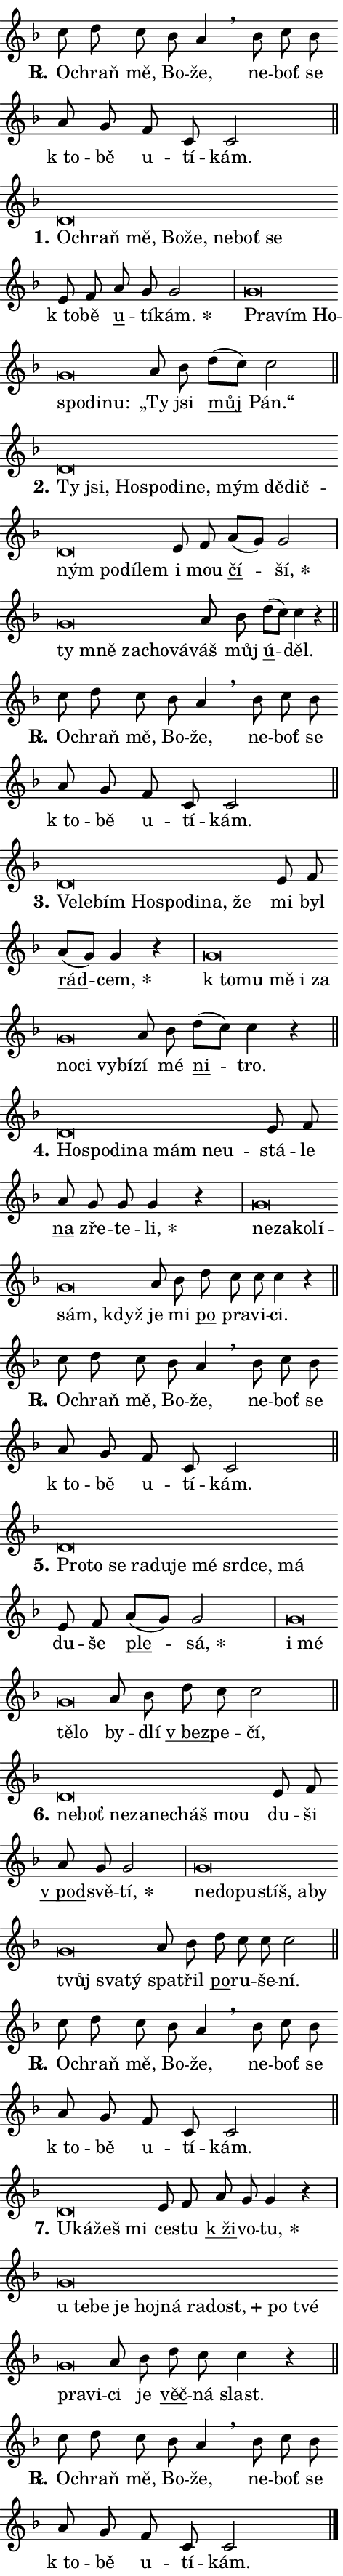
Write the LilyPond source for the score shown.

\version "2.24.0"
\header { tagline = "" }
\paper {
  indent = 0\cm
  top-margin = 0\cm
  right-margin = 0.13\cm % to fit lyric hyphens
  bottom-margin = 0\cm
  left-margin = 0\cm
  paper-width = 8\cm
  page-breaking = #ly:one-page-breaking
  system-system-spacing.basic-distance = #11
  score-system-spacing.basic-distance = #11
  ragged-last = ##f
}


%% Author: Thomas Morley
%% https://lists.gnu.org/archive/html/lilypond-user/2020-05/msg00002.html
#(define (line-position grob)
"Returns position of @var[grob} in current system:
   @code{'start}, if at first time-step
   @code{'end}, if at last time-step
   @code{'middle} otherwise
"
  (let* ((col (ly:item-get-column grob))
         (ln (ly:grob-object col 'left-neighbor))
         (rn (ly:grob-object col 'right-neighbor))
         (col-to-check-left (if (ly:grob? ln) ln col))
         (col-to-check-right (if (ly:grob? rn) rn col))
         (break-dir-left
           (and
             (ly:grob-property col-to-check-left 'non-musical #f)
             (ly:item-break-dir col-to-check-left)))
         (break-dir-right
           (and
             (ly:grob-property col-to-check-right 'non-musical #f)
             (ly:item-break-dir col-to-check-right))))
        (cond ((eqv? 1 break-dir-left) 'start)
              ((eqv? -1 break-dir-right) 'end)
              (else 'middle))))

#(define (tranparent-at-line-position vctor)
  (lambda (grob)
  "Relying on @code{line-position} select the relevant enry from @var{vctor}.
Used to determine transparency,"
    (case (line-position grob)
      ((end) (not (vector-ref vctor 0)))
      ((middle) (not (vector-ref vctor 1)))
      ((start) (not (vector-ref vctor 2))))))

noteHeadBreakVisibility =
#(define-music-function (break-visibility)(vector?)
"Makes @code{NoteHead}s transparent relying on @var{break-visibility}"
#{
  \override NoteHead.transparent =
    #(tranparent-at-line-position break-visibility)
#})

#(define delete-ledgers-for-transparent-note-heads
  (lambda (grob)
    "Reads whether a @code{NoteHead} is transparent.
If so this @code{NoteHead} is removed from @code{'note-heads} from
@var{grob}, which is supposed to be @code{LedgerLineSpanner}.
As a result ledgers are not printed for this @code{NoteHead}"
    (let* ((nhds-array (ly:grob-object grob 'note-heads))
           (nhds-list
             (if (ly:grob-array? nhds-array)
                 (ly:grob-array->list nhds-array)
                 '()))
           ;; Relies on the transparent-property being done before
           ;; Staff.LedgerLineSpanner.after-line-breaking is executed.
           ;; This is fragile ...
           (to-keep
             (remove
               (lambda (nhd)
                 (ly:grob-property nhd 'transparent #f))
               nhds-list)))
      ;; TODO find a better method to iterate over grob-arrays, similiar
      ;; to filter/remove etc for lists
      ;; For now rebuilt from scratch
      (set! (ly:grob-object grob 'note-heads)  '())
      (for-each
        (lambda (nhd)
          (ly:pointer-group-interface::add-grob grob 'note-heads nhd))
        to-keep))))

squashNotes = {
  \override NoteHead.X-extent = #'(-0.2 . 0.2)
  \override NoteHead.Y-extent = #'(-0.75 . 0)
  \override NoteHead.stencil =
    #(lambda (grob)
       (let ((pos (ly:grob-property grob 'staff-position)))
         (begin
           (if (< pos -7) (display "ERROR: Lower brevis then expected\n") (display ""))
           (if (<= pos -6) ly:text-interface::print ly:note-head::print))))
}
unSquashNotes = {
  \revert NoteHead.X-extent
  \revert NoteHead.Y-extent
  \revert NoteHead.stencil
}

hideNotes = \noteHeadBreakVisibility #begin-of-line-visible
unHideNotes = \noteHeadBreakVisibility #all-visible

% work-around for resetting accidentals
% https://lilypond.org/doc/v2.23/Documentation/notation/displaying-rhythms#unmetered-music
cadenzaMeasure = {
  \cadenzaOff
  \partial 1024 s1024
  \cadenzaOn
}

#(define-markup-command (accent layout props text) (markup?)
  "Underline accented syllable"
  (interpret-markup layout props
    #{\markup \override #'(offset . 4.3) \underline { #text }#}))

responsum = \markup \concat {
  "R" \hspace #-1.05 \path #0.1 #'((moveto 0 0.07) (lineto 0.9 0.8)) \hspace #0.05 "."
}

spaceSize = #0.6828661417322834 % exact space size for TeX Gyre Schola

\layout {
  \context {
    \Staff
    \remove "Time_signature_engraver"
    \override LedgerLineSpanner.after-line-breaking = #delete-ledgers-for-transparent-note-heads
  }
  \context {
    \Lyrics {
      \override LyricSpace.minimum-distance = \spaceSize
      \override LyricText.font-name = #"TeX Gyre Schola"
      \override LyricText.font-size = 1
      \override StanzaNumber.font-name = #"TeX Gyre Schola Bold"
      \override StanzaNumber.font-size = 1
    }
  }
  \context {
    \Score 
    \override NoteHead.text =
      #(lambda (grob) 
        (let ((pos (ly:grob-property grob 'staff-position)))
          #{\markup {
            \combine
              \halign #-0.55 \raise #(if (= pos -6) 0 0.5) \override #'(thickness . 2) \draw-line #'(3.2 . 0)
              \musicglyph "noteheads.sM1"
          }#}))
  }
}

% magnetic-lyrics.ily
%
%   written by
%     Jean Abou Samra <jean@abou-samra.fr>
%     Werner Lemberg <wl@gnu.org>
%
%   adapted by
%     Jiri Hon <jiri.hon@gmail.com>
%
% Version 2022-Apr-15

% https://www.mail-archive.com/lilypond-user@gnu.org/msg149350.html

#(define (Left_hyphen_pointer_engraver context)
   "Collect syllable-hyphen-syllable occurrences in lyrics and store
them in properties.  This engraver only looks to the left.  For
example, if the lyrics input is @code{foo -- bar}, it does the
following.

@itemize @bullet
@item
Set the @code{text} property of the @code{LyricHyphen} grob between
@q{foo} and @q{bar} to @code{foo}.

@item
Set the @code{left-hyphen} property of the @code{LyricText} grob with
text @q{foo} to the @code{LyricHyphen} grob between @q{foo} and
@q{bar}.
@end itemize

Use this auxiliary engraver in combination with the
@code{lyric-@/text::@/apply-@/magnetic-@/offset!} hook."
   (let ((hyphen #f)
         (text #f))
     (make-engraver
      (acknowledgers
       ((lyric-syllable-interface engraver grob source-engraver)
        (set! text grob)))
      (end-acknowledgers
       ((lyric-hyphen-interface engraver grob source-engraver)
        ;(when (not (grob::has-interface grob 'lyric-space-interface))
          (set! hyphen grob)));)
      ((stop-translation-timestep engraver)
       (when (and text hyphen)
         (ly:grob-set-object! text 'left-hyphen hyphen))
       (set! text #f)
       (set! hyphen #f)))))

#(define (lyric-text::apply-magnetic-offset! grob)
   "If the space between two syllables is less than the value in
property @code{LyricText@/.details@/.squash-threshold}, move the right
syllable to the left so that it gets concatenated with the left
syllable.

Use this function as a hook for
@code{LyricText@/.after-@/line-@/breaking} if the
@code{Left_@/hyphen_@/pointer_@/engraver} is active."
   (let ((hyphen (ly:grob-object grob 'left-hyphen #f)))
     (when hyphen
       (let ((left-text (ly:spanner-bound hyphen LEFT)))
         (when (grob::has-interface left-text 'lyric-syllable-interface)
           (let* ((common (ly:grob-common-refpoint grob left-text X))
                  (this-x-ext (ly:grob-extent grob common X))
                  (left-x-ext
                   (begin
                     ;; Trigger magnetism for left-text.
                     (ly:grob-property left-text 'after-line-breaking)
                     (ly:grob-extent left-text common X)))
                  ;; `delta` is the gap width between two syllables.
                  (delta (- (interval-start this-x-ext)
                            (interval-end left-x-ext)))
                  (details (ly:grob-property grob 'details))
                  (threshold (assoc-get 'squash-threshold details 0.2)))
             (when (< delta threshold)
               (let* (;; We have to manipulate the input text so that
                      ;; ligatures crossing syllable boundaries are not
                      ;; disabled.  For languages based on the Latin
                      ;; script this is essentially a beautification.
                      ;; However, for non-Western scripts it can be a
                      ;; necessity.
                      (lt (ly:grob-property left-text 'text))
                      (rt (ly:grob-property grob 'text))
                      (is-space (grob::has-interface hyphen 'lyric-space-interface))
                      (space (if is-space " " ""))
                      (extra-delta (if is-space spaceSize 0))
                      ;; Append new syllable.
                      (ltrt-space (if (and (string? lt) (string? rt))
                                (string-append lt space rt)
                                (make-concat-markup (list lt space rt))))
                      ;; Right-align `ltrt` to the right side.
                      (ltrt-space-markup (grob-interpret-markup
                               grob
                               (make-translate-markup
                                (cons (interval-length this-x-ext) 0)
                                (make-right-align-markup ltrt-space)))))
                 (begin
                   ;; Don't print `left-text`.
                   (ly:grob-set-property! left-text 'stencil #f)
                   ;; Set text and stencil (which holds all collected
                   ;; syllables so far) and shift it to the left.
                   (ly:grob-set-property! grob 'text ltrt-space)
                   (ly:grob-set-property! grob 'stencil ltrt-space-markup)
                   (ly:grob-translate-axis! grob (- (- delta extra-delta)) X))))))))))


#(define (lyric-hyphen::displace-bounds-first grob)
   ;; Make very sure this callback isn't triggered too early.
   (let ((left (ly:spanner-bound grob LEFT))
         (right (ly:spanner-bound grob RIGHT)))
     (ly:grob-property left 'after-line-breaking)
     (ly:grob-property right 'after-line-breaking)
     (ly:lyric-hyphen::print grob)))

squashThreshold = #0.4

\layout {
  \context {
    \Lyrics
    \consists #Left_hyphen_pointer_engraver
    \override LyricText.after-line-breaking =
      #lyric-text::apply-magnetic-offset!
    \override LyricHyphen.stencil = #lyric-hyphen::displace-bounds-first
    \override LyricText.details.squash-threshold = \squashThreshold
    \override LyricHyphen.minimum-distance = 0
    \override LyricHyphen.minimum-length = \squashThreshold
  }
}

squashText = \override LyricText.details.squash-threshold = 9999
unSquashText = \override LyricText.details.squash-threshold = \squashThreshold

leftText = \override LyricText.self-alignment-X = #LEFT
unLeftText = \revert LyricText.self-alignment-X

starOffset = #(lambda (grob) 
                (let ((x_offset (ly:self-alignment-interface::aligned-on-x-parent grob)))
                  (if (= x_offset 0) 0 (+ x_offset 1.2))))

star = #(define-music-function (syllable)(string?)
"Append star separator at the end of a syllable"
#{
  \once \override LyricText.X-offset = #starOffset
  \lyricmode { \markup {
    #syllable
    \override #'((font-name . "TeX Gyre Schola Bold")) \hspace #0.2 \lower #0.65 \larger "*"
  } }
#})

starAccent = #(define-music-function (syllable)(string?)
"Append star separator at the end of a syllable and make accent"
#{
  \once \override LyricText.X-offset = #starOffset
  \lyricmode { \markup {
    \accent #syllable
    \override #'((font-name . "TeX Gyre Schola Bold")) \hspace #0.2 \lower #0.65 \larger "*"
  } }
#})

breath = #(define-music-function (syllable)(string?)
"Append breathing indicator at the end of a syllable"
#{
  \lyricmode { \markup { #syllable "+" } }
#})

optionalBreath = #(define-music-function (syllable)(string?)
"Append optional breathing indicator at the end of a syllable"
#{
  \lyricmode { \markup { #syllable "(+)" } }
#})


\score {
    <<
        \new Voice = "melody" { \cadenzaOn \key f \major \relative { c''8 d c bes a4 \breathe \bar "" bes8 c bes \bar "" a g \bar "" f c c2 \cadenzaMeasure \bar "||" \break } }
        \new Lyrics \lyricsto "melody" { \lyricmode { \set stanza = \responsum
O -- chraň mě, Bo -- že, ne -- boť se "k to" -- bě u -- tí -- kám. } }
    >>
    \layout {}
}

\score {
    <<
        \new Voice = "melody" { \cadenzaOn \key f \major \relative { \squashNotes d'\breve*1/16 \hideNotes \breve*1/16 \bar "" \breve*1/16 \bar "" \breve*1/16 \bar "" \breve*1/16 \bar "" \breve*1/16 \bar "" \breve*1/16 \breve*1/16 \bar "" \unHideNotes \unSquashNotes e8 f \bar "" a g g2 \cadenzaMeasure \bar "|" \squashNotes g\breve*1/16 \hideNotes \breve*1/16 \bar "" \breve*1/16 \bar "" \breve*1/16 \bar "" \breve*1/16 \breve*1/16 \bar "" \unHideNotes \unSquashNotes a8 bes \bar "" d[( c)] c2 \cadenzaMeasure \bar "||" \break } }
        \new Lyrics \lyricsto "melody" { \lyricmode { \set stanza = "1."
\leftText O -- \squashText chraň mě, Bo -- že, ne -- boť se \unLeftText \unSquashText "k to" -- bě \markup \accent u -- tí -- \star kám. \leftText Pra -- \squashText vím Ho -- spo -- di -- nu: \unLeftText \unSquashText „Ty jsi \markup \accent můj Pán.“ } }
    >>
    \layout {}
}

\score {
    <<
        \new Voice = "melody" { \cadenzaOn \key f \major \relative { \squashNotes d'\breve*1/16 \hideNotes \breve*1/16 \bar "" \breve*1/16 \bar "" \breve*1/16 \bar "" \breve*1/16 \bar "" \breve*1/16 \bar "" \breve*1/16 \bar "" \breve*1/16 \bar "" \breve*1/16 \bar "" \breve*1/16 \bar "" \breve*1/16 \bar "" \breve*1/16 \breve*1/16 \bar "" \unHideNotes \unSquashNotes e8 f \bar "" a[( g)] g2 \cadenzaMeasure \bar "|" \squashNotes g\breve*1/16 \hideNotes \breve*1/16 \bar "" \breve*1/16 \bar "" \breve*1/16 \breve*1/16 \bar "" \unHideNotes \unSquashNotes a8 bes \bar "" d[( c)] c4 r \cadenzaMeasure \bar "||" \break } }
        \new Lyrics \lyricsto "melody" { \lyricmode { \set stanza = "2."
\leftText Ty \squashText jsi, Ho -- spo -- di -- ne, mým dě -- dič -- ným po -- dí -- lem \unLeftText \unSquashText i mou \markup \accent čí -- \star ší, \leftText ty \squashText mně za -- cho -- vá -- \unLeftText \unSquashText váš můj \markup \accent ú -- děl. } }
    >>
    \layout {}
}

\score {
    <<
        \new Voice = "melody" { \cadenzaOn \key f \major \relative { c''8 d c bes a4 \breathe \bar "" bes8 c bes \bar "" a g \bar "" f c c2 \cadenzaMeasure \bar "||" \break } }
        \new Lyrics \lyricsto "melody" { \lyricmode { \set stanza = \responsum
O -- chraň mě, Bo -- že, ne -- boť se "k to" -- bě u -- tí -- kám. } }
    >>
    \layout {}
}

\score {
    <<
        \new Voice = "melody" { \cadenzaOn \key f \major \relative { \squashNotes d'\breve*1/16 \hideNotes \breve*1/16 \bar "" \breve*1/16 \bar "" \breve*1/16 \bar "" \breve*1/16 \bar "" \breve*1/16 \bar "" \breve*1/16 \breve*1/16 \bar "" \unHideNotes \unSquashNotes e8 f \bar "" a[( g)] g4 r \cadenzaMeasure \bar "|" \squashNotes g\breve*1/16 \hideNotes \breve*1/16 \bar "" \breve*1/16 \bar "" \breve*1/16 \bar "" \breve*1/16 \bar "" \breve*1/16 \bar "" \breve*1/16 \bar "" \breve*1/16 \breve*1/16 \bar "" \unHideNotes \unSquashNotes a8 bes \bar "" d[( c)] c4 r \cadenzaMeasure \bar "||" \break } }
        \new Lyrics \lyricsto "melody" { \lyricmode { \set stanza = "3."
\leftText Ve -- \squashText le -- bím Ho -- spo -- di -- na, že \unLeftText \unSquashText mi byl \markup \accent rád -- \star cem, \leftText "k to" -- \squashText mu mě i za no -- ci vy -- bí -- \unLeftText \unSquashText zí mé \markup \accent ni -- tro. } }
    >>
    \layout {}
}

\score {
    <<
        \new Voice = "melody" { \cadenzaOn \key f \major \relative { \squashNotes d'\breve*1/16 \hideNotes \breve*1/16 \bar "" \breve*1/16 \bar "" \breve*1/16 \bar "" \breve*1/16 \bar "" \breve*1/16 \breve*1/16 \bar "" \unHideNotes \unSquashNotes e8 f \bar "" a g g g4 r \cadenzaMeasure \bar "|" \squashNotes g\breve*1/16 \hideNotes \breve*1/16 \bar "" \breve*1/16 \bar "" \breve*1/16 \bar "" \breve*1/16 \breve*1/16 \bar "" \unHideNotes \unSquashNotes a8 bes \bar "" d c c c4 r \cadenzaMeasure \bar "||" \break } }
        \new Lyrics \lyricsto "melody" { \lyricmode { \set stanza = "4."
\leftText Ho -- \squashText spo -- di -- na mám ne -- u -- \unLeftText \unSquashText stá -- le \markup \accent na zře -- te -- \star li, \leftText ne -- \squashText za -- ko -- lí -- sám, když \unLeftText \unSquashText je mi \markup \accent po pra -- vi -- ci. } }
    >>
    \layout {}
}

\score {
    <<
        \new Voice = "melody" { \cadenzaOn \key f \major \relative { c''8 d c bes a4 \breathe \bar "" bes8 c bes \bar "" a g \bar "" f c c2 \cadenzaMeasure \bar "||" \break } }
        \new Lyrics \lyricsto "melody" { \lyricmode { \set stanza = \responsum
O -- chraň mě, Bo -- že, ne -- boť se "k to" -- bě u -- tí -- kám. } }
    >>
    \layout {}
}

\score {
    <<
        \new Voice = "melody" { \cadenzaOn \key f \major \relative { \squashNotes d'\breve*1/16 \hideNotes \breve*1/16 \bar "" \breve*1/16 \bar "" \breve*1/16 \bar "" \breve*1/16 \bar "" \breve*1/16 \bar "" \breve*1/16 \bar "" \breve*1/16 \bar "" \breve*1/16 \breve*1/16 \bar "" \unHideNotes \unSquashNotes e8 f \bar "" a[( g)] g2 \cadenzaMeasure \bar "|" \squashNotes g\breve*1/16 \hideNotes \breve*1/16 \bar "" \breve*1/16 \breve*1/16 \bar "" \unHideNotes \unSquashNotes a8 bes \bar "" d c c2 \cadenzaMeasure \bar "||" \break } }
        \new Lyrics \lyricsto "melody" { \lyricmode { \set stanza = "5."
\leftText Pro -- \squashText to se ra -- du -- je mé srd -- ce, má \unLeftText \unSquashText du -- še \markup \accent ple -- \star sá, \leftText i \squashText mé tě -- lo \unLeftText \unSquashText by -- dlí \markup \accent "v bez" -- pe -- čí, } }
    >>
    \layout {}
}

\score {
    <<
        \new Voice = "melody" { \cadenzaOn \key f \major \relative { \squashNotes d'\breve*1/16 \hideNotes \breve*1/16 \bar "" \breve*1/16 \bar "" \breve*1/16 \bar "" \breve*1/16 \bar "" \breve*1/16 \breve*1/16 \bar "" \unHideNotes \unSquashNotes e8 f \bar "" a g g2 \cadenzaMeasure \bar "|" \squashNotes g\breve*1/16 \hideNotes \breve*1/16 \bar "" \breve*1/16 \bar "" \breve*1/16 \bar "" \breve*1/16 \bar "" \breve*1/16 \bar "" \breve*1/16 \bar "" \breve*1/16 \breve*1/16 \bar "" \unHideNotes \unSquashNotes a8 bes \bar "" d c c c2 \cadenzaMeasure \bar "||" \break } }
        \new Lyrics \lyricsto "melody" { \lyricmode { \set stanza = "6."
\leftText ne -- \squashText boť ne -- za -- ne -- cháš mou \unLeftText \unSquashText du -- ši \markup \accent "v pod" -- svě -- \star tí, \leftText ne -- \squashText do -- pu -- stíš, a -- by tvůj sva -- tý \unLeftText \unSquashText spa -- třil \markup \accent po -- ru -- še -- ní. } }
    >>
    \layout {}
}

\score {
    <<
        \new Voice = "melody" { \cadenzaOn \key f \major \relative { c''8 d c bes a4 \breathe \bar "" bes8 c bes \bar "" a g \bar "" f c c2 \cadenzaMeasure \bar "||" \break } }
        \new Lyrics \lyricsto "melody" { \lyricmode { \set stanza = \responsum
O -- chraň mě, Bo -- že, ne -- boť se "k to" -- bě u -- tí -- kám. } }
    >>
    \layout {}
}

\score {
    <<
        \new Voice = "melody" { \cadenzaOn \key f \major \relative { \squashNotes d'\breve*1/16 \hideNotes \breve*1/16 \bar "" \breve*1/16 \breve*1/16 \bar "" \unHideNotes \unSquashNotes e8 f \bar "" a g g4 r \cadenzaMeasure \bar "|" \squashNotes g\breve*1/16 \hideNotes \breve*1/16 \bar "" \breve*1/16 \bar "" \breve*1/16 \bar "" \breve*1/16 \bar "" \breve*1/16 \bar "" \breve*1/16 \bar "" \breve*1/16 \bar "" \breve*1/16 \bar "" \breve*1/16 \bar "" \breve*1/16 \breve*1/16 \bar "" \unHideNotes \unSquashNotes a8 bes \bar "" d c c4 r \cadenzaMeasure \bar "||" \break } }
        \new Lyrics \lyricsto "melody" { \lyricmode { \set stanza = "7."
\leftText U -- \squashText ká -- žeš mi \unLeftText \unSquashText ce -- stu \markup \accent "k ži" -- vo -- \star tu, \leftText u \squashText te -- be je hoj -- ná ra -- \breath "dost," po tvé pra -- vi -- \unLeftText \unSquashText ci je \markup \accent věč -- ná slast. } }
    >>
    \layout {}
}

\score {
    <<
        \new Voice = "melody" { \cadenzaOn \key f \major \relative { c''8 d c bes a4 \breathe \bar "" bes8 c bes \bar "" a g \bar "" f c c2 \cadenzaMeasure \bar "||" \break } \bar "|." }
        \new Lyrics \lyricsto "melody" { \lyricmode { \set stanza = \responsum
O -- chraň mě, Bo -- že, ne -- boť se "k to" -- bě u -- tí -- kám. } }
    >>
    \layout {}
}
